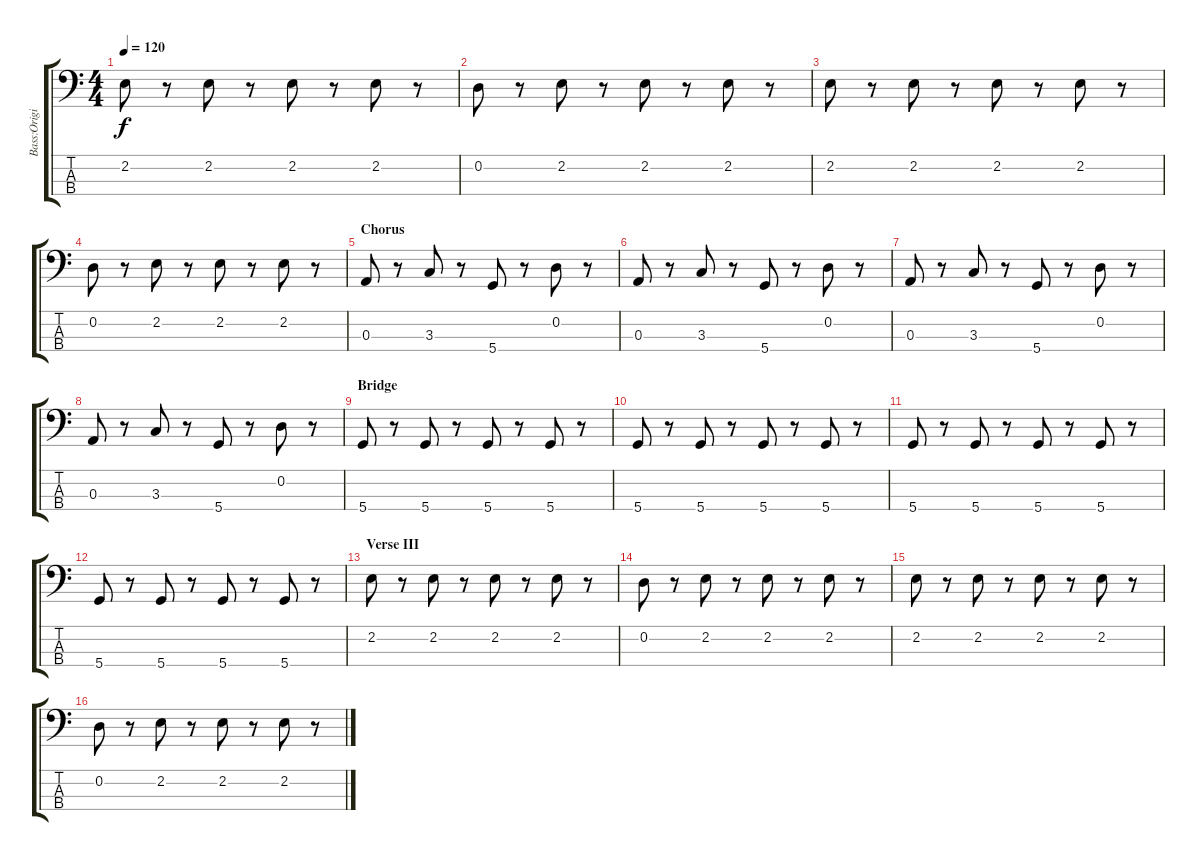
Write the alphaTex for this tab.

\track ("Bass:Original" "Bass:Origi") {instrument electricbasspick}
\staff {score tabs}
\tuning (G2 D2 A1 D1) {hide}
\ts (4 4)
\tempo 120
\clef f4
\ks c
2.2.8{dy f} r.8 2.2.8 r.8 2.2.8 r.8 2.2.8 r.8 |
0.2.8 r.8 2.2.8 r.8 2.2.8 r.8 2.2.8 r.8 |
2.2.8 r.8 2.2.8 r.8 2.2.8 r.8 2.2.8 r.8 |
0.2.8 r.8 2.2.8 r.8 2.2.8 r.8 2.2.8 r.8 |
\section ("" "Chorus")
0.3.8 r.8 3.3.8 r.8 5.4.8 r.8 0.2.8 r.8 |
0.3.8 r.8 3.3.8 r.8 5.4.8 r.8 0.2.8 r.8 |
0.3.8 r.8 3.3.8 r.8 5.4.8 r.8 0.2.8 r.8 |
0.3.8 r.8 3.3.8 r.8 5.4.8 r.8 0.2.8 r.8 |
\section ("" "Bridge")
5.4.8 r.8 5.4.8 r.8 5.4.8 r.8 5.4.8 r.8 |
5.4.8 r.8 5.4.8 r.8 5.4.8 r.8 5.4.8 r.8 |
5.4.8 r.8 5.4.8 r.8 5.4.8 r.8 5.4.8 r.8 |
5.4.8 r.8 5.4.8 r.8 5.4.8 r.8 5.4.8 r.8 |
\section ("" "Verse III")
2.2.8 r.8 2.2.8 r.8 2.2.8 r.8 2.2.8 r.8 |
0.2.8 r.8 2.2.8 r.8 2.2.8 r.8 2.2.8 r.8 |
2.2.8 r.8 2.2.8 r.8 2.2.8 r.8 2.2.8 r.8 |
0.2.8 r.8 2.2.8 r.8 2.2.8 r.8 2.2.8 r.8
